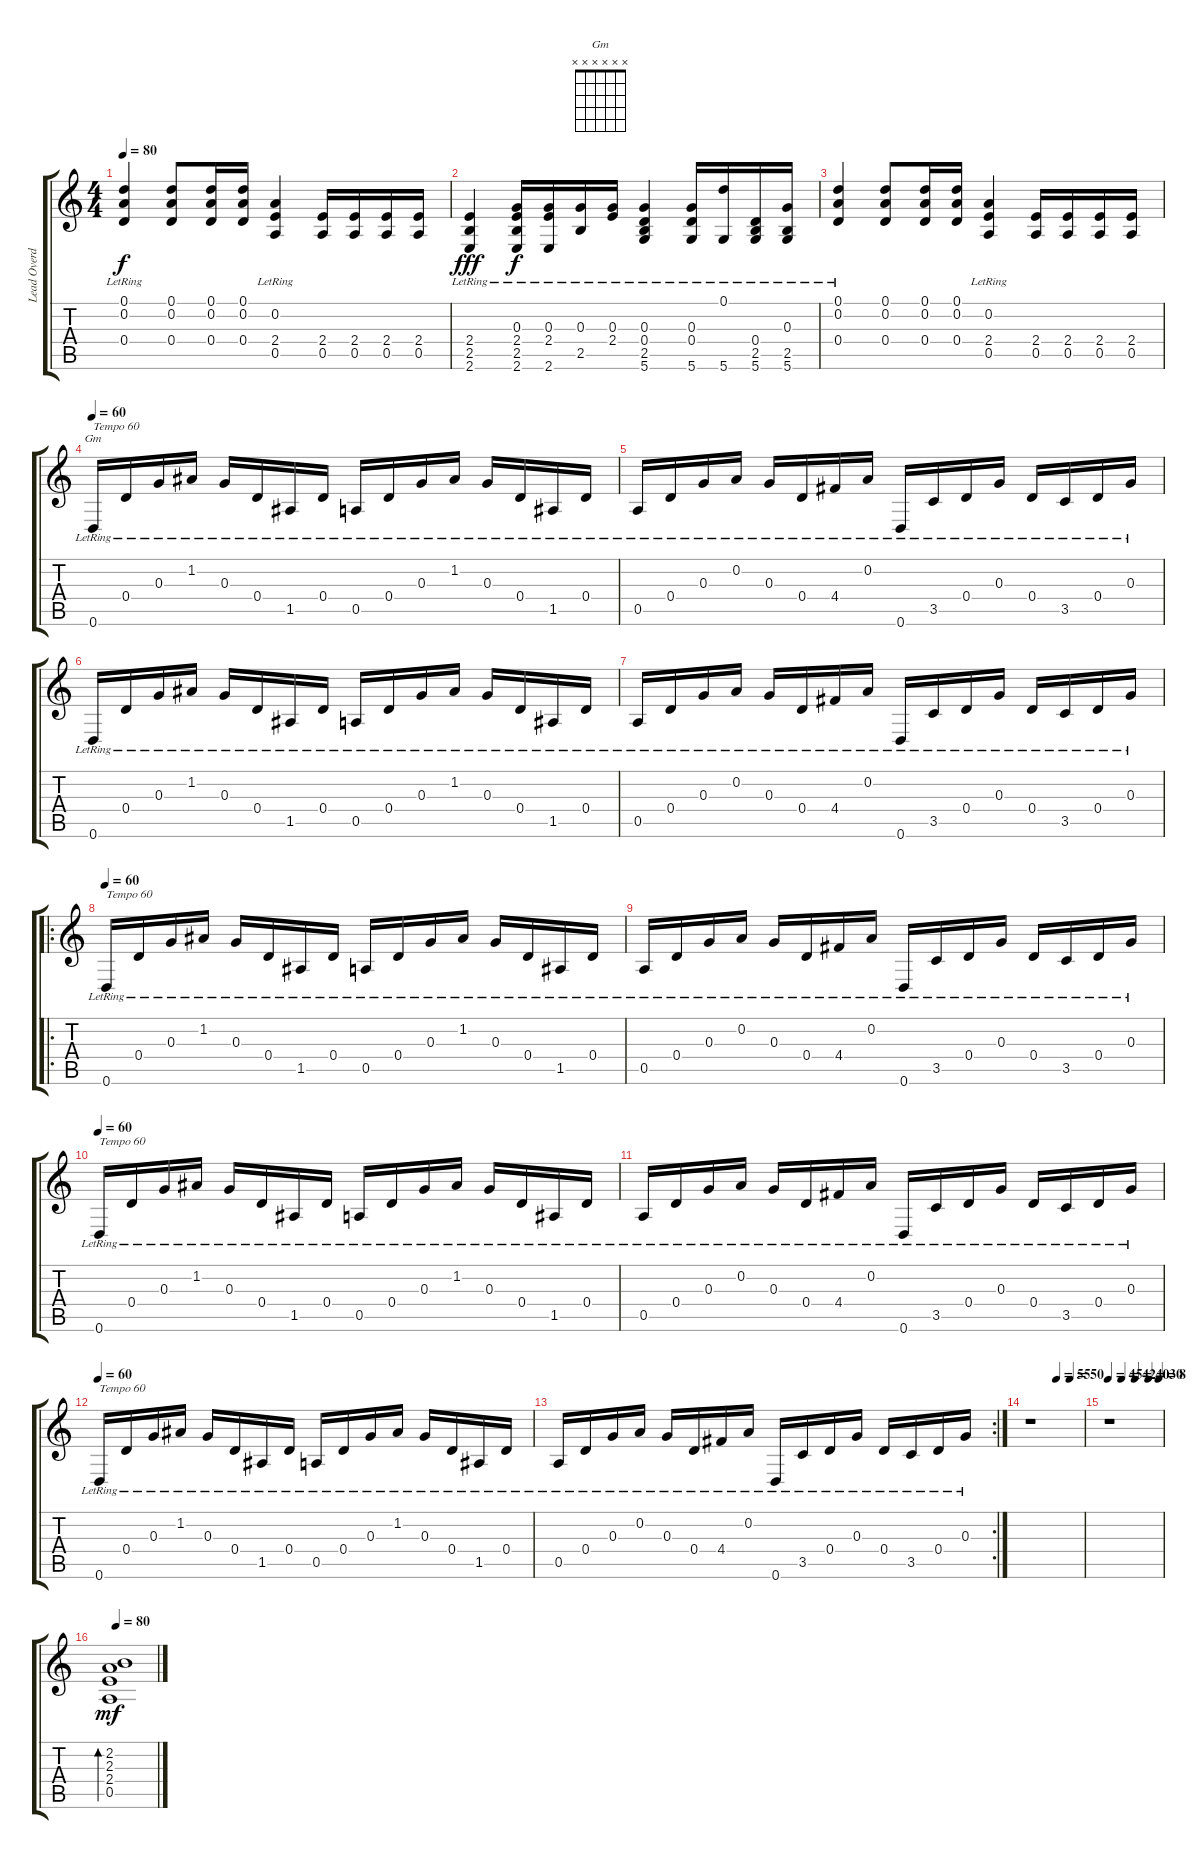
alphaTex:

\track ("Lead Overdub" "Lead Overd") {instrument acousticguitarnylon}
\staff {score tabs}
\tuning (D4 A3 G3 D3 A2 D2) {hide}
\chord ("Gm" x x x x x x)
\ts (4 4)
\tempo 80
\clef g2
\ks c
(0.1{lr} 0.2{lr} 0.4{lr}).4{dy f} (0.1 0.2 0.4).8 (0.1 0.2 0.4).16 (0.1 0.2 0.4).16 (0.2{lr} 2.4{lr} 0.5{lr}).4 (2.4 0.5).16 (2.4 0.5).16 (2.4 0.5).16 (2.4 0.5).16 |
(2.4{lr} 2.5{lr} 2.6{lr}).4{dy fff} (0.3{lr} 2.4{lr} 2.5{lr} 2.6{lr}).16{dy f} (0.3{lr} 2.4{lr} 2.6{lr}).16 (0.3{lr} 2.5{lr}).16 (0.3{lr} 2.4{lr}).16 (0.3{lr} 0.4{lr} 2.5{lr} 5.6{lr}).4 (0.3{lr} 0.4{lr} 5.6{lr}).16 (0.1{lr} 5.6{lr}).16 (0.4{lr} 2.5{lr} 5.6{lr}).16 (0.3{lr} 2.5{lr} 5.6{lr}).16 |
(0.1{lr} 0.2{lr} 0.4{lr}).4 (0.1 0.2 0.4).8 (0.1 0.2 0.4).16 (0.1 0.2 0.4).16 (0.2{lr} 2.4{lr} 0.5{lr}).4 (2.4 0.5).16 (2.4 0.5).16 (2.4 0.5).16 (2.4 0.5).16 |
\tempo 60
0.6{lr}.16{ch "Gm" txt "Tempo 60"} 0.4{lr}.16 0.3{lr}.16 1.2{lr}.16 0.3{lr}.16 0.4{lr}.16 1.5{lr}.16 0.4{lr}.16 0.5{lr}.16 0.4{lr}.16 0.3{lr}.16 1.2{lr}.16 0.3{lr}.16 0.4{lr}.16 1.5{lr}.16 0.4{lr}.16 |
0.5{lr}.16 0.4{lr}.16 0.3{lr}.16 0.2{lr}.16 0.3{lr}.16 0.4{lr}.16 4.4{lr}.16 0.2{lr}.16 0.6{lr}.16 3.5{lr}.16 0.4{lr}.16 0.3{lr}.16 0.4{lr}.16 3.5{lr}.16 0.4{lr}.16 0.3{lr}.16 |
0.6{lr}.16 0.4{lr}.16 0.3{lr}.16 1.2{lr}.16 0.3{lr}.16 0.4{lr}.16 1.5{lr}.16 0.4{lr}.16 0.5{lr}.16 0.4{lr}.16 0.3{lr}.16 1.2{lr}.16 0.3{lr}.16 0.4{lr}.16 1.5{lr}.16 0.4{lr}.16 |
0.5{lr}.16 0.4{lr}.16 0.3{lr}.16 0.2{lr}.16 0.3{lr}.16 0.4{lr}.16 4.4{lr}.16 0.2{lr}.16 0.6{lr}.16 3.5{lr}.16 0.4{lr}.16 0.3{lr}.16 0.4{lr}.16 3.5{lr}.16 0.4{lr}.16 0.3{lr}.16 |
\ro
\tempo 60
0.6{lr}.16{txt "Tempo 60"} 0.4{lr}.16 0.3{lr}.16 1.2{lr}.16 0.3{lr}.16 0.4{lr}.16 1.5{lr}.16 0.4{lr}.16 0.5{lr}.16 0.4{lr}.16 0.3{lr}.16 1.2{lr}.16 0.3{lr}.16 0.4{lr}.16 1.5{lr}.16 0.4{lr}.16 |
0.5{lr}.16 0.4{lr}.16 0.3{lr}.16 0.2{lr}.16 0.3{lr}.16 0.4{lr}.16 4.4{lr}.16 0.2{lr}.16 0.6{lr}.16 3.5{lr}.16 0.4{lr}.16 0.3{lr}.16 0.4{lr}.16 3.5{lr}.16 0.4{lr}.16 0.3{lr}.16 |
\tempo 60
0.6{lr}.16{txt "Tempo 60"} 0.4{lr}.16 0.3{lr}.16 1.2{lr}.16 0.3{lr}.16 0.4{lr}.16 1.5{lr}.16 0.4{lr}.16 0.5{lr}.16 0.4{lr}.16 0.3{lr}.16 1.2{lr}.16 0.3{lr}.16 0.4{lr}.16 1.5{lr}.16 0.4{lr}.16 |
0.5{lr}.16 0.4{lr}.16 0.3{lr}.16 0.2{lr}.16 0.3{lr}.16 0.4{lr}.16 4.4{lr}.16 0.2{lr}.16 0.6{lr}.16 3.5{lr}.16 0.4{lr}.16 0.3{lr}.16 0.4{lr}.16 3.5{lr}.16 0.4{lr}.16 0.3{lr}.16 |
\tempo 60
0.6{lr}.16{txt "Tempo 60"} 0.4{lr}.16 0.3{lr}.16 1.2{lr}.16 0.3{lr}.16 0.4{lr}.16 1.5{lr}.16 0.4{lr}.16 0.5{lr}.16 0.4{lr}.16 0.3{lr}.16 1.2{lr}.16 0.3{lr}.16 0.4{lr}.16 1.5{lr}.16 0.4{lr}.16 |
\rc 2
0.5{lr}.16 0.4{lr}.16 0.3{lr}.16 0.2{lr}.16 0.3{lr}.16 0.4{lr}.16 4.4{lr}.16 0.2{lr}.16 0.6{lr}.16 3.5{lr}.16 0.4{lr}.16 0.3{lr}.16 0.4{lr}.16 3.5{lr}.16 0.4{lr}.16 0.3{lr}.16 |
\tempo (55 0.5)
\tempo (50 0.75)
r.1 |
\tempo 45
\tempo (42 0.25)
\tempo (40 0.5)
\tempo (30 0.75)
\tempo (8 0.9375)
r.1 |
\tempo 80
(2.2 2.3 2.4 0.5).1{bd 30 dy mf}
